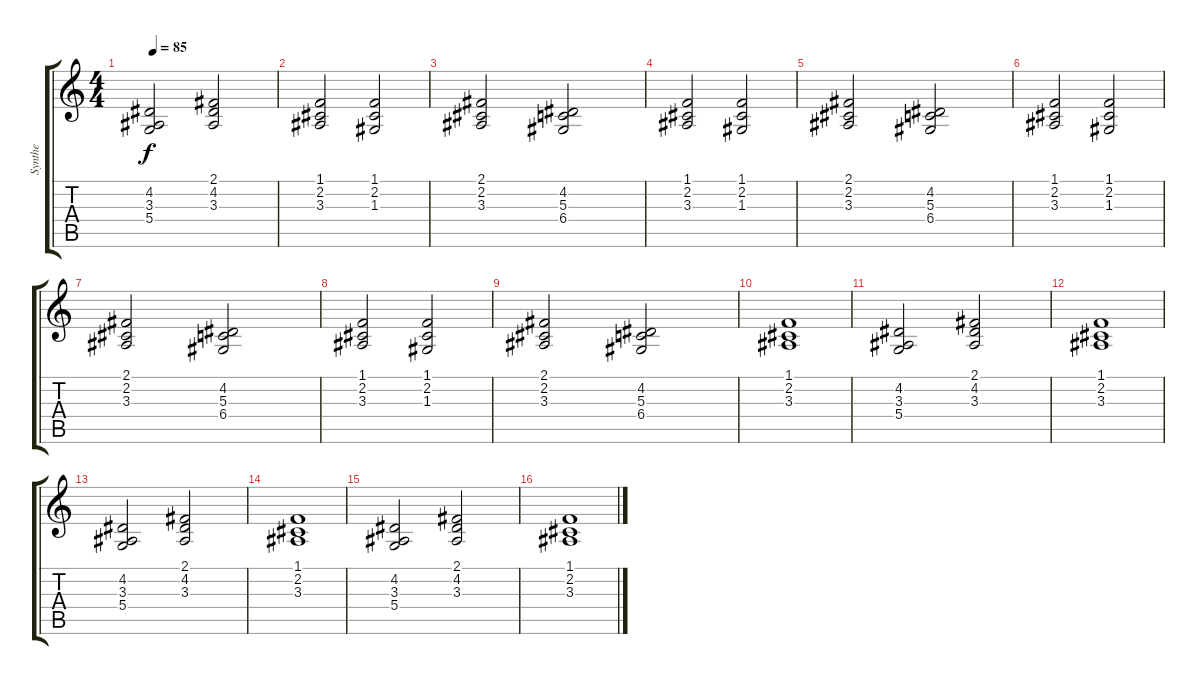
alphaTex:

\track ("Synthe" "Synthe") {instrument pad2warm}
\staff {score tabs}
\tuning (E4 B3 G3 D3 A2 E2) {hide}
\ts (4 4)
\tempo 85
\clef g2
\ks c
(4.2 3.3 5.4).2{dy f} (2.1 4.2 3.3).2 |
(1.1 2.2 3.3).2 (1.1 2.2 1.3).2 |
(2.1 2.2 3.3).2 (4.2 5.3 6.4).2 |
(1.1 2.2 3.3).2 (1.1 2.2 1.3).2 |
(2.1 2.2 3.3).2 (4.2 5.3 6.4).2 |
(1.1 2.2 3.3).2 (1.1 2.2 1.3).2 |
(2.1 2.2 3.3).2 (4.2 5.3 6.4).2 |
(1.1 2.2 3.3).2 (1.1 2.2 1.3).2 |
(2.1 2.2 3.3).2 (4.2 5.3 6.4).2 |
(1.1 2.2 3.3).1 |
(4.2 3.3 5.4).2 (2.1 4.2 3.3).2 |
(1.1 2.2 3.3).1 |
(4.2 3.3 5.4).2 (2.1 4.2 3.3).2 |
(1.1 2.2 3.3).1 |
(4.2 3.3 5.4).2 (2.1 4.2 3.3).2 |
(1.1 2.2 3.3).1
